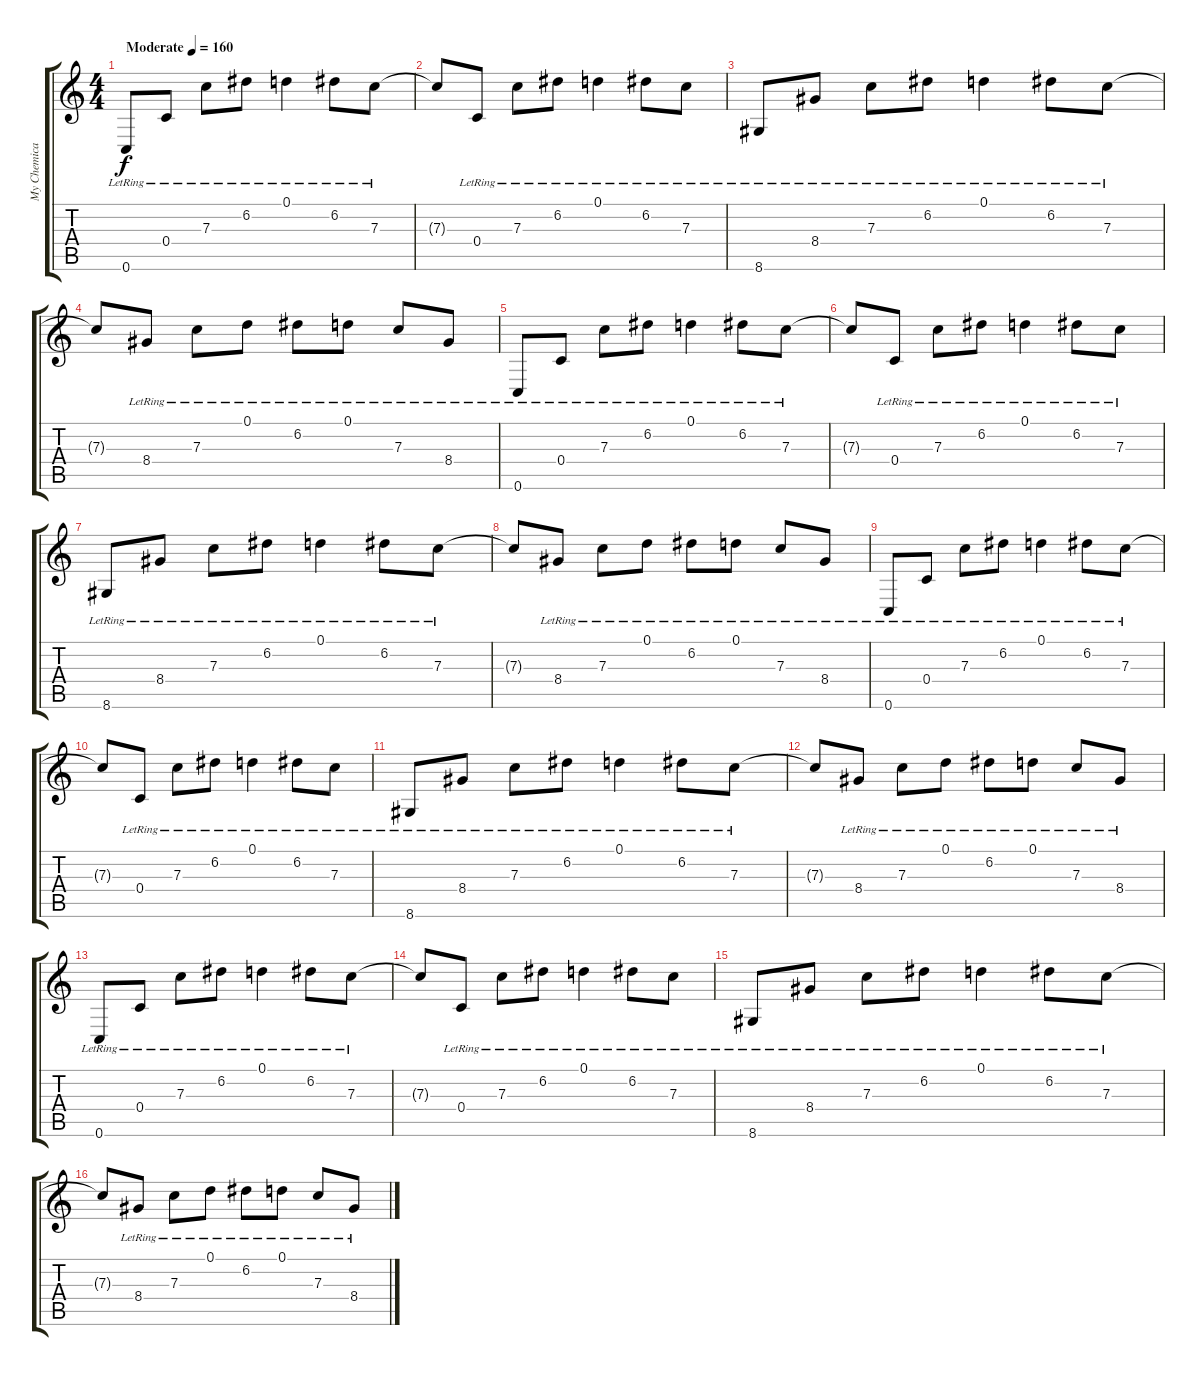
\track ("My Chemical Kevin" "My Chemica") {instrument overdrivenguitar}
\staff {score tabs}
\tuning (D4 A3 F3 C3 G2 C2) {hide}
\ts (4 4)
\tempo (160 "Moderate")
\clef g2
\ks c
0.6{lr}.8{dy f instrument electricguitarjazz} 0.4{lr}.8 7.3{lr}.8 6.2{lr}.8 0.1{lr}.4 6.2{lr}.8 7.3{lr}.8 |
7.3{t}.8 0.4{lr}.8 7.3{lr}.8 6.2{lr}.8 0.1{lr}.4 6.2{lr}.8 7.3{lr}.8 |
8.6{lr}.8 8.4{lr}.8 7.3{lr}.8 6.2{lr}.8 0.1{lr}.4 6.2{lr}.8 7.3{lr}.8 |
7.3{t}.8 8.4{lr}.8 7.3{lr}.8 0.1{lr}.8 6.2{lr}.8 0.1{lr}.8 7.3{lr}.8 8.4{lr}.8 |
0.6{lr}.8 0.4{lr}.8 7.3{lr}.8 6.2{lr}.8 0.1{lr}.4 6.2{lr}.8 7.3{lr}.8 |
7.3{t}.8 0.4{lr}.8 7.3{lr}.8 6.2{lr}.8 0.1{lr}.4 6.2{lr}.8 7.3{lr}.8 |
8.6{lr}.8 8.4{lr}.8 7.3{lr}.8 6.2{lr}.8 0.1{lr}.4 6.2{lr}.8 7.3{lr}.8 |
7.3{t}.8 8.4{lr}.8 7.3{lr}.8 0.1{lr}.8 6.2{lr}.8 0.1{lr}.8 7.3{lr}.8 8.4{lr}.8 |
0.6{lr}.8 0.4{lr}.8 7.3{lr}.8 6.2{lr}.8 0.1{lr}.4 6.2{lr}.8 7.3{lr}.8 |
7.3{t}.8 0.4{lr}.8 7.3{lr}.8 6.2{lr}.8 0.1{lr}.4 6.2{lr}.8 7.3{lr}.8 |
8.6{lr}.8 8.4{lr}.8 7.3{lr}.8 6.2{lr}.8 0.1{lr}.4 6.2{lr}.8 7.3{lr}.8 |
7.3{t}.8 8.4{lr}.8 7.3{lr}.8 0.1{lr}.8 6.2{lr}.8 0.1{lr}.8 7.3{lr}.8 8.4{lr}.8 |
0.6{lr}.8 0.4{lr}.8 7.3{lr}.8 6.2{lr}.8 0.1{lr}.4 6.2{lr}.8 7.3{lr}.8 |
7.3{t}.8 0.4{lr}.8 7.3{lr}.8 6.2{lr}.8 0.1{lr}.4 6.2{lr}.8 7.3{lr}.8 |
8.6{lr}.8 8.4{lr}.8 7.3{lr}.8 6.2{lr}.8 0.1{lr}.4 6.2{lr}.8 7.3{lr}.8 |
7.3{t}.8 8.4{lr}.8 7.3{lr}.8 0.1{lr}.8 6.2{lr}.8 0.1{lr}.8 7.3{lr}.8 8.4{lr}.8
